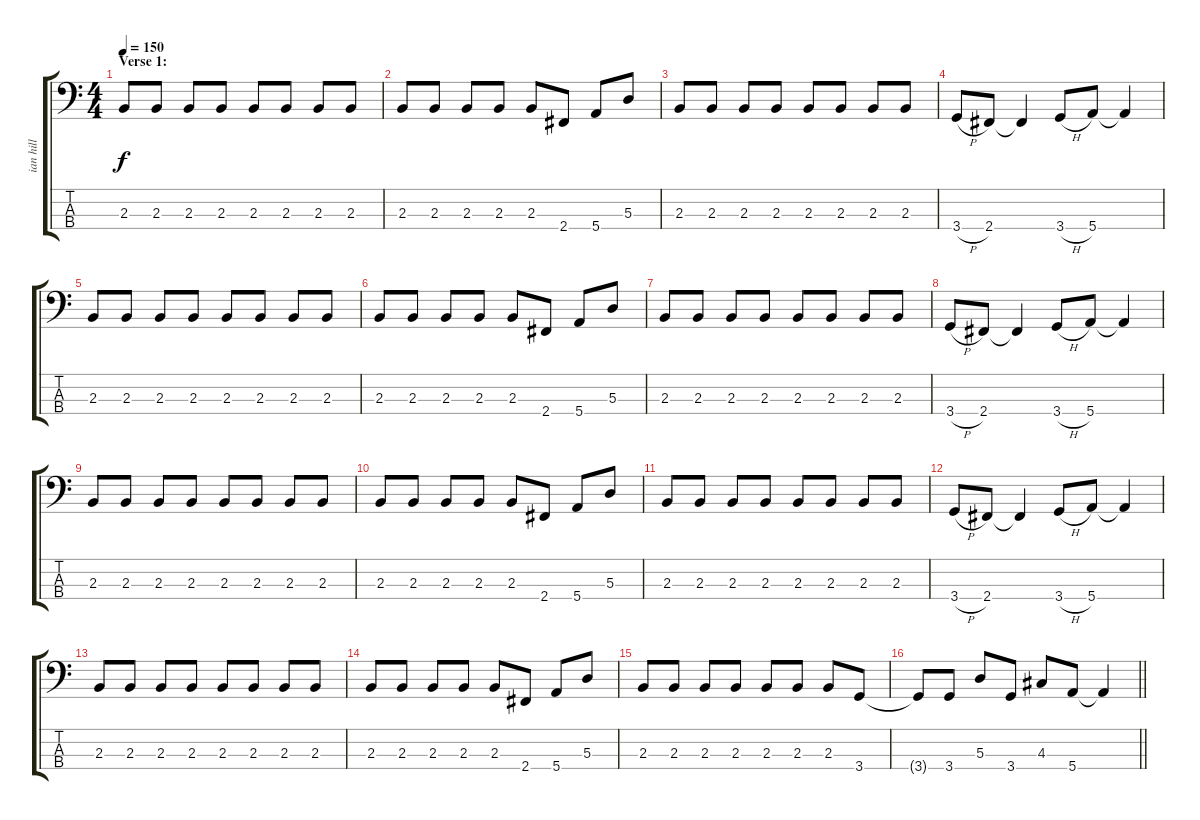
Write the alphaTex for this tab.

\track ("ian hill" "ian hill") {instrument electricbasspick}
\staff {score tabs}
\tuning (G2 D2 A1 E1) {hide}
\ts (4 4)
\section ("" "Verse 1:")
\tempo 150
\clef f4
\ks c
2.3.8{dy f} 2.3.8 2.3.8 2.3.8 2.3.8 2.3.8 2.3.8 2.3.8 |
2.3.8 2.3.8 2.3.8 2.3.8 2.3.8 2.4.8 5.4.8 5.3.8 |
2.3.8 2.3.8 2.3.8 2.3.8 2.3.8 2.3.8 2.3.8 2.3.8 |
3.4{h}.8 2.4.8 2.4{t}.4 3.4{h}.8 5.4.8 5.4{t}.4 |
2.3.8 2.3.8 2.3.8 2.3.8 2.3.8 2.3.8 2.3.8 2.3.8 |
2.3.8 2.3.8 2.3.8 2.3.8 2.3.8 2.4.8 5.4.8 5.3.8 |
2.3.8 2.3.8 2.3.8 2.3.8 2.3.8 2.3.8 2.3.8 2.3.8 |
3.4{h}.8 2.4.8 2.4{t}.4 3.4{h}.8 5.4.8 5.4{t}.4 |
2.3.8 2.3.8 2.3.8 2.3.8 2.3.8 2.3.8 2.3.8 2.3.8 |
2.3.8 2.3.8 2.3.8 2.3.8 2.3.8 2.4.8 5.4.8 5.3.8 |
2.3.8 2.3.8 2.3.8 2.3.8 2.3.8 2.3.8 2.3.8 2.3.8 |
3.4{h}.8 2.4.8 2.4{t}.4 3.4{h}.8 5.4.8 5.4{t}.4 |
2.3.8 2.3.8 2.3.8 2.3.8 2.3.8 2.3.8 2.3.8 2.3.8 |
2.3.8 2.3.8 2.3.8 2.3.8 2.3.8 2.4.8 5.4.8 5.3.8 |
2.3.8 2.3.8 2.3.8 2.3.8 2.3.8 2.3.8 2.3.8 3.4.8 |
\barLineRight lightlight
3.4{t}.8 3.4.8 5.3.8 3.4.8 4.3.8 5.4.8 5.4{t}.4
